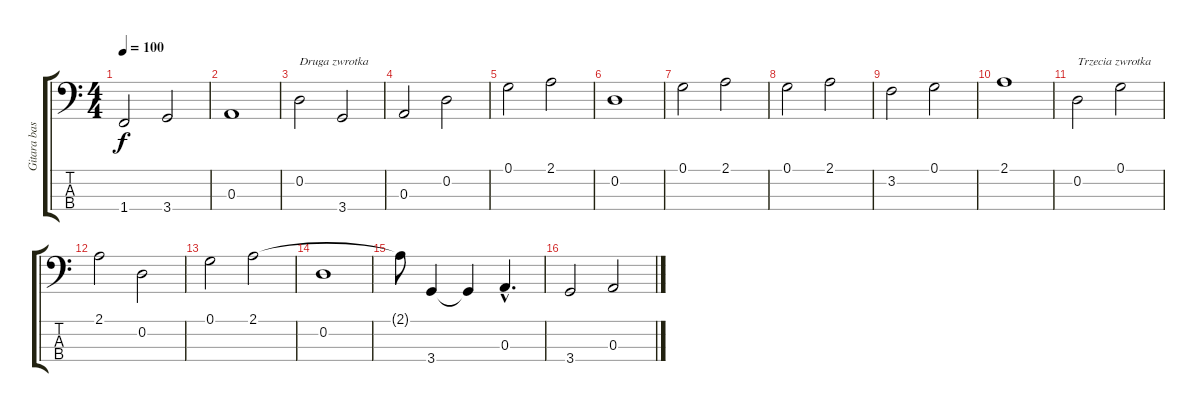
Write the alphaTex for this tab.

\track ("Gitara basowa - R. Ziobro" "Gitara bas") {instrument acousticguitarnylon}
\staff {score tabs}
\tuning (G2 D2 A1 E1) {hide}
\ts (4 4)
\tempo 100
\clef f4
\ks c
1.4.2{dy f} 3.4.2 |
0.3.1 |
0.2.2{txt "Druga zwrotka"} 3.4.2 |
0.3.2 0.2.2 |
0.1.2 2.1.2 |
0.2.1 |
0.1.2 2.1.2 |
0.1.2 2.1.2 |
3.2.2 0.1.2 |
2.1.1 |
0.2.2{txt "Trzecia zwrotka"} 0.1.2 |
2.1.2 0.2.2 |
0.1.2 2.1.2 |
0.2.1 |
2.1{t}.8 3.4.4 3.4{t}.4 0.3{hac}.4{d} |
3.4.2 0.3.2
